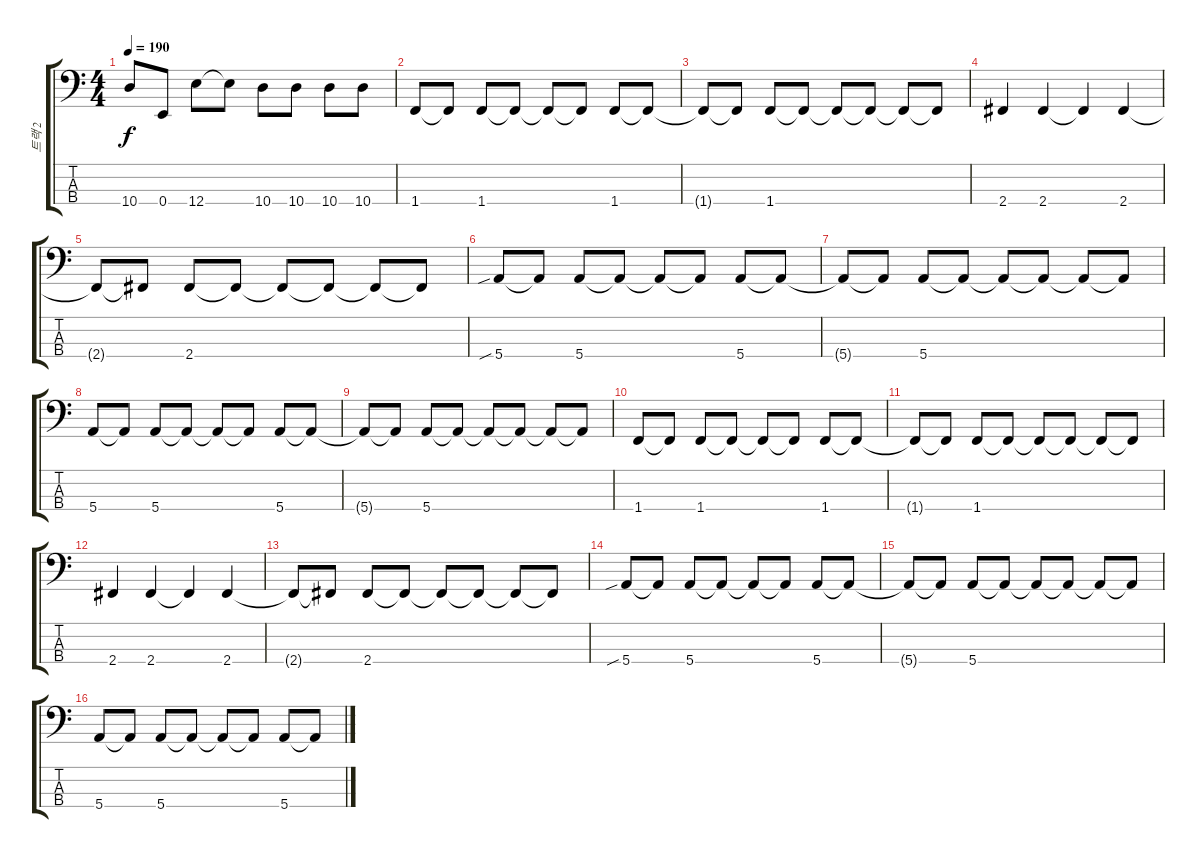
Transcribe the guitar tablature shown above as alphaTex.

\track ("트랙 2" "트랙 2") {instrument electricbassfinger}
\staff {score tabs}
\tuning (G2 D2 A1 E1) {hide}
\ts (4 4)
\tempo 190
\clef f4
\ks c
10.4{t}.8{dy f} 0.4.8 12.4.8 12.4{t}.8 10.4.8 10.4.8 10.4.8 10.4.8 |
1.4.8 1.4{t}.8 1.4.8 1.4{t}.8 1.4{t}.8 1.4{t}.8 1.4.8 1.4{t}.8 |
1.4{t}.8 1.4{t}.8 1.4.8 1.4{t}.8 1.4{t}.8 1.4{t}.8 1.4{t}.8 1.4{t}.8 |
2.4.4 2.4.4 2.4{t}.4 2.4.4 |
2.4{t}.8 2.4{t}.8 2.4.8 2.4{t}.8 2.4{t}.8 2.4{t}.8 2.4{t}.8 2.4{t}.8 |
5.4{sib}.8 5.4{t}.8 5.4.8 5.4{t}.8 5.4{t}.8 5.4{t}.8 5.4.8 5.4{t}.8 |
5.4{t}.8 5.4{t}.8 5.4.8 5.4{t}.8 5.4{t}.8 5.4{t}.8 5.4{t}.8 5.4{t}.8 |
5.4.8 5.4{t}.8 5.4.8 5.4{t}.8 5.4{t}.8 5.4{t}.8 5.4.8 5.4{t}.8 |
5.4{t}.8 5.4{t}.8 5.4.8 5.4{t}.8 5.4{t}.8 5.4{t}.8 5.4{t}.8 5.4{t}.8 |
1.4.8 1.4{t}.8 1.4.8 1.4{t}.8 1.4{t}.8 1.4{t}.8 1.4.8 1.4{t}.8 |
1.4{t}.8 1.4{t}.8 1.4.8 1.4{t}.8 1.4{t}.8 1.4{t}.8 1.4{t}.8 1.4{t}.8 |
2.4.4 2.4.4 2.4{t}.4 2.4.4 |
2.4{t}.8 2.4{t}.8 2.4.8 2.4{t}.8 2.4{t}.8 2.4{t}.8 2.4{t}.8 2.4{t}.8 |
5.4{sib}.8 5.4{t}.8 5.4.8 5.4{t}.8 5.4{t}.8 5.4{t}.8 5.4.8 5.4{t}.8 |
5.4{t}.8 5.4{t}.8 5.4.8 5.4{t}.8 5.4{t}.8 5.4{t}.8 5.4{t}.8 5.4{t}.8 |
5.4.8 5.4{t}.8 5.4.8 5.4{t}.8 5.4{t}.8 5.4{t}.8 5.4.8 5.4{t}.8
